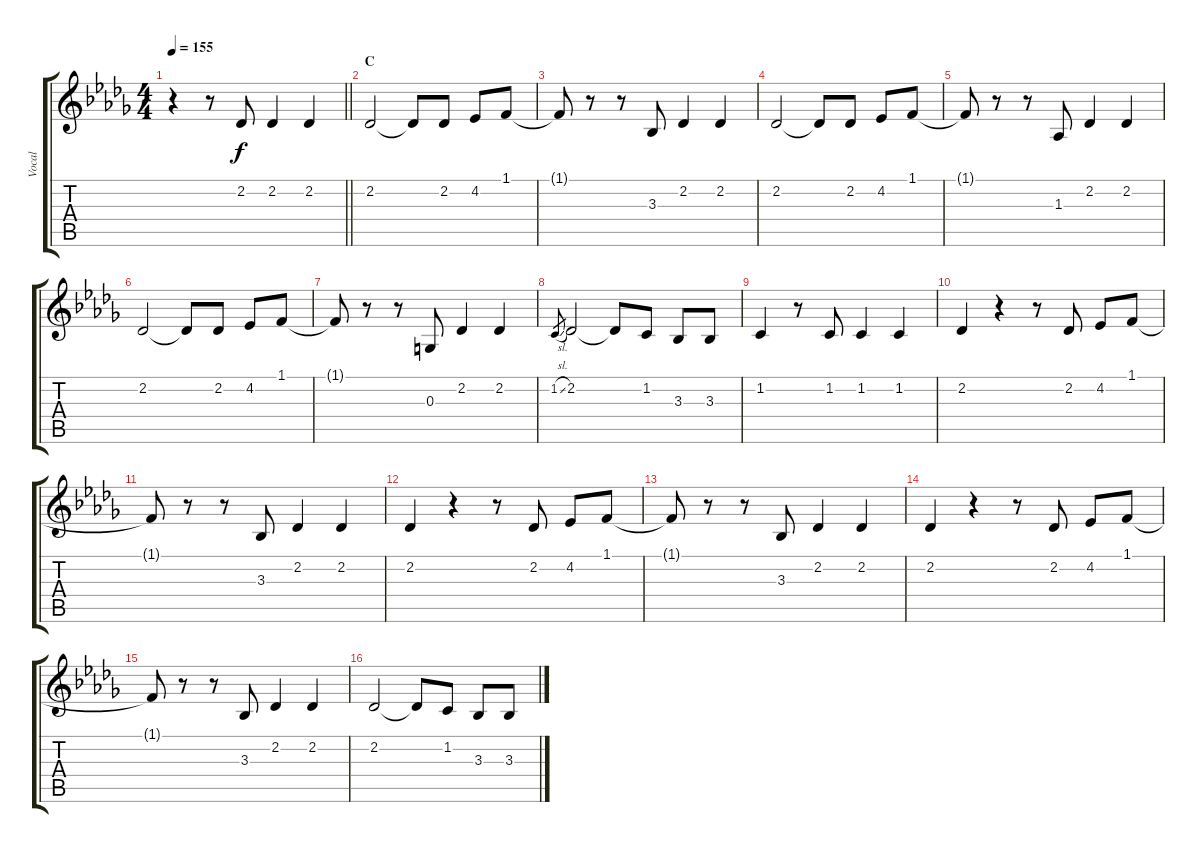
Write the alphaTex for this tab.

\track ("Vocal" "Vocal") {instrument flute}
\staff {score tabs}
\tuning (E4 B3 G3 D3 A2 E2) {hide}
\ts (4 4)
\tempo 155
\clef g2
\barLineRight lightlight
\ks db
r.4{dy f} r.8 2.2.8 2.2.4 2.2.4 |
\section ("" "C")
2.2.2 2.2{t}.8 2.2.8 4.2.8 1.1.8 |
1.1{t}.8 r.8 r.8 3.3.8 2.2.4 2.2.4 |
2.2.2 2.2{t}.8 2.2.8 4.2.8 1.1.8 |
1.1{t}.8 r.8 r.8 1.3.8 2.2.4 2.2.4 |
2.2.2 2.2{t}.8 2.2.8 4.2.8 1.1.8 |
1.1{t}.8 r.8 r.8 0.3.8 2.2.4 2.2.4 |
1.2{sl}.8{gr} 2.2.2 2.2{t}.8 1.2.8 3.3.8 3.3.8 |
1.2.4 r.8 1.2.8 1.2.4 1.2.4 |
2.2.4 r.4 r.8 2.2.8 4.2.8 1.1.8 |
1.1{t}.8 r.8 r.8 3.3.8 2.2.4 2.2.4 |
2.2.4 r.4 r.8 2.2.8 4.2.8 1.1.8 |
1.1{t}.8 r.8 r.8 3.3.8 2.2.4 2.2.4 |
2.2.4 r.4 r.8 2.2.8 4.2.8 1.1.8 |
1.1{t}.8 r.8 r.8 3.3.8 2.2.4 2.2.4 |
2.2.2 2.2{t}.8 1.2.8 3.3.8 3.3{sl}.8
